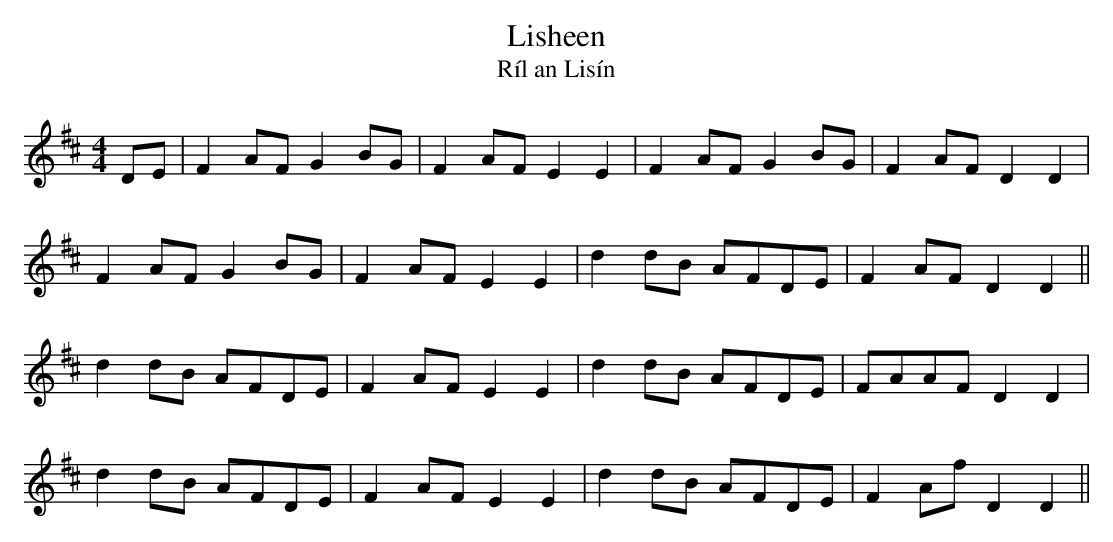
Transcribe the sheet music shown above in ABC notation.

X:1
T: Lisheen
T: R\'il an Lis\'in
L: 1/8
M: 4/4
K: D
DE|F2 AF G2 BG|F2 AF E2 E2|F2 AF G2 BG|F2 AF D2 D2|
F2 AF G2 BG|F2 AF E2 E2|d2 dB AFDE|F2 AF D2 D2 ||
d2 dB AFDE|F2 AF E2 E2|d2 dB AFDE|FAAF D2 D2|
d2 dB AFDE|F2 AF E2 E2|d2 dB AFDE|F2 Af D2 D2 ||
